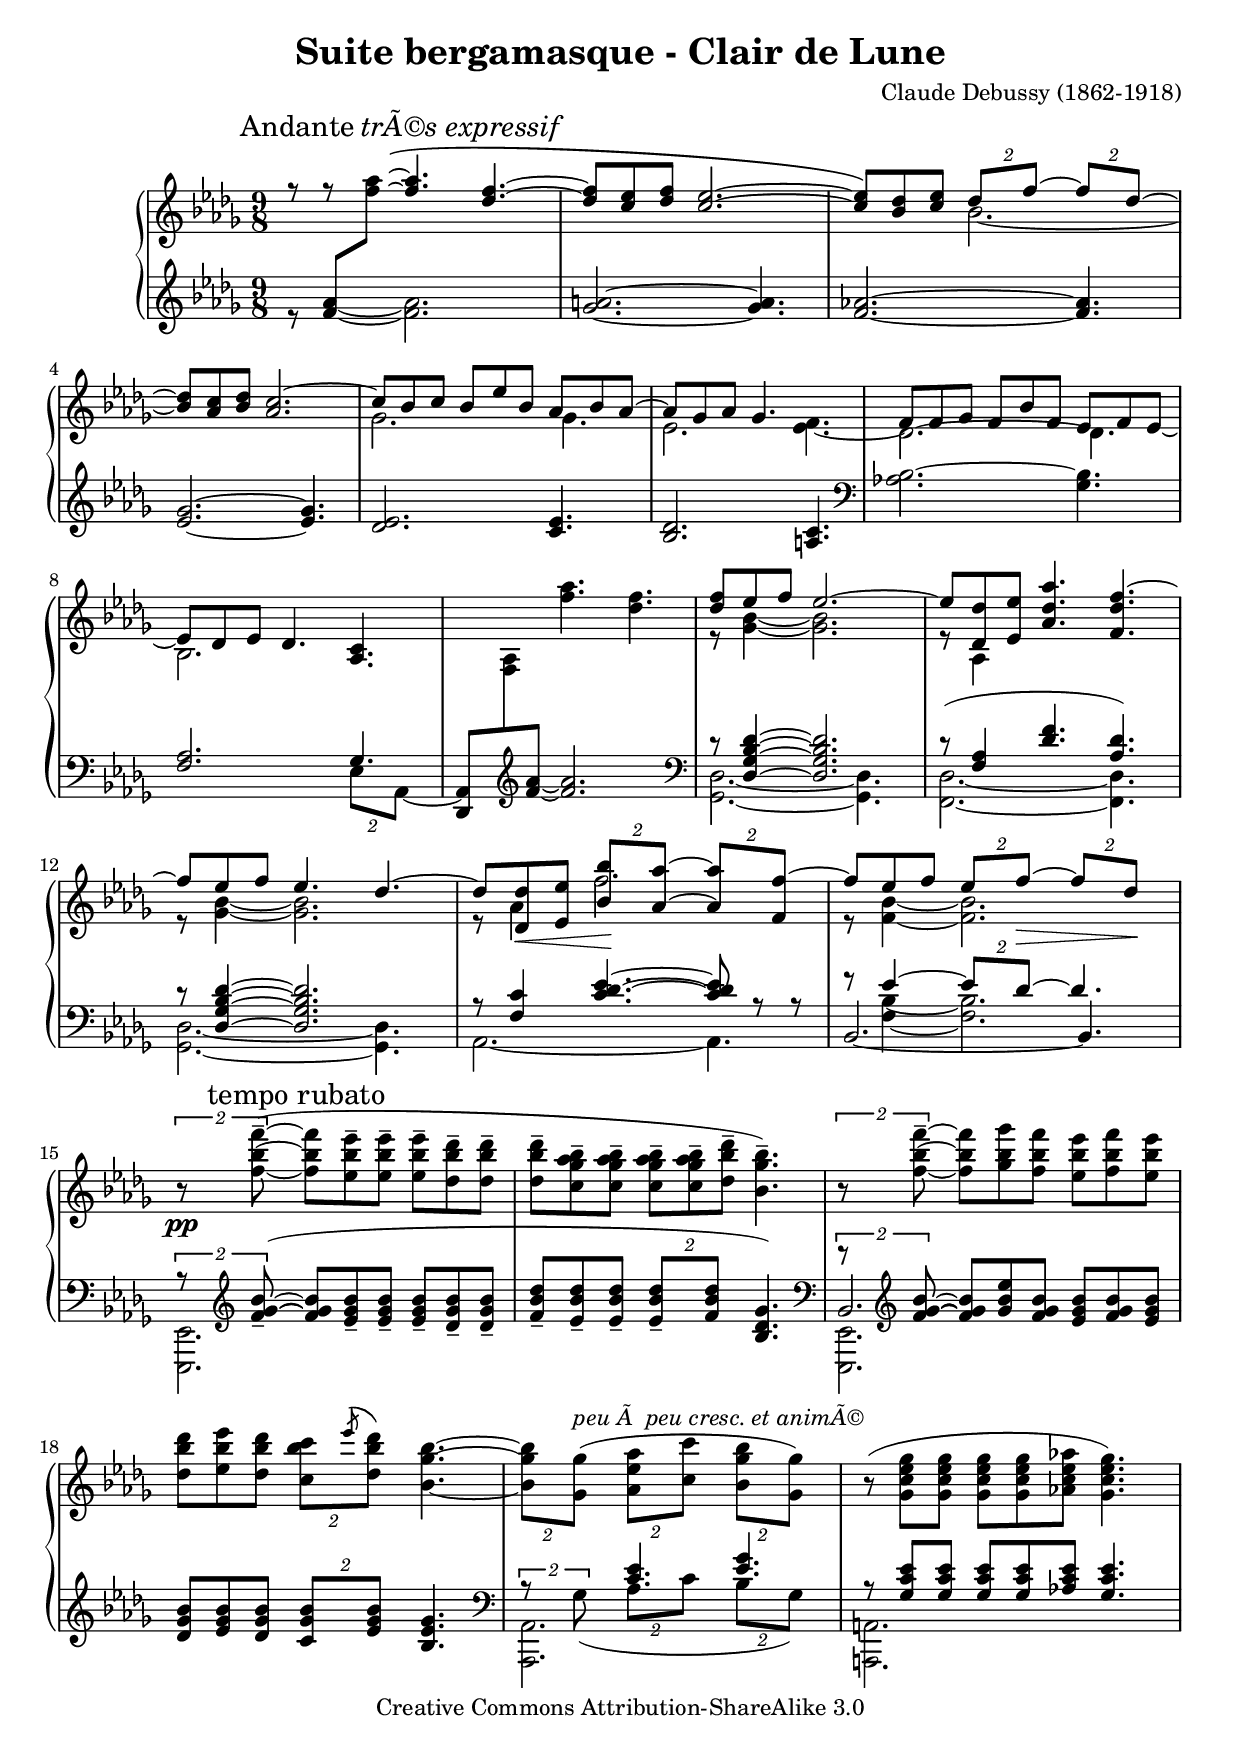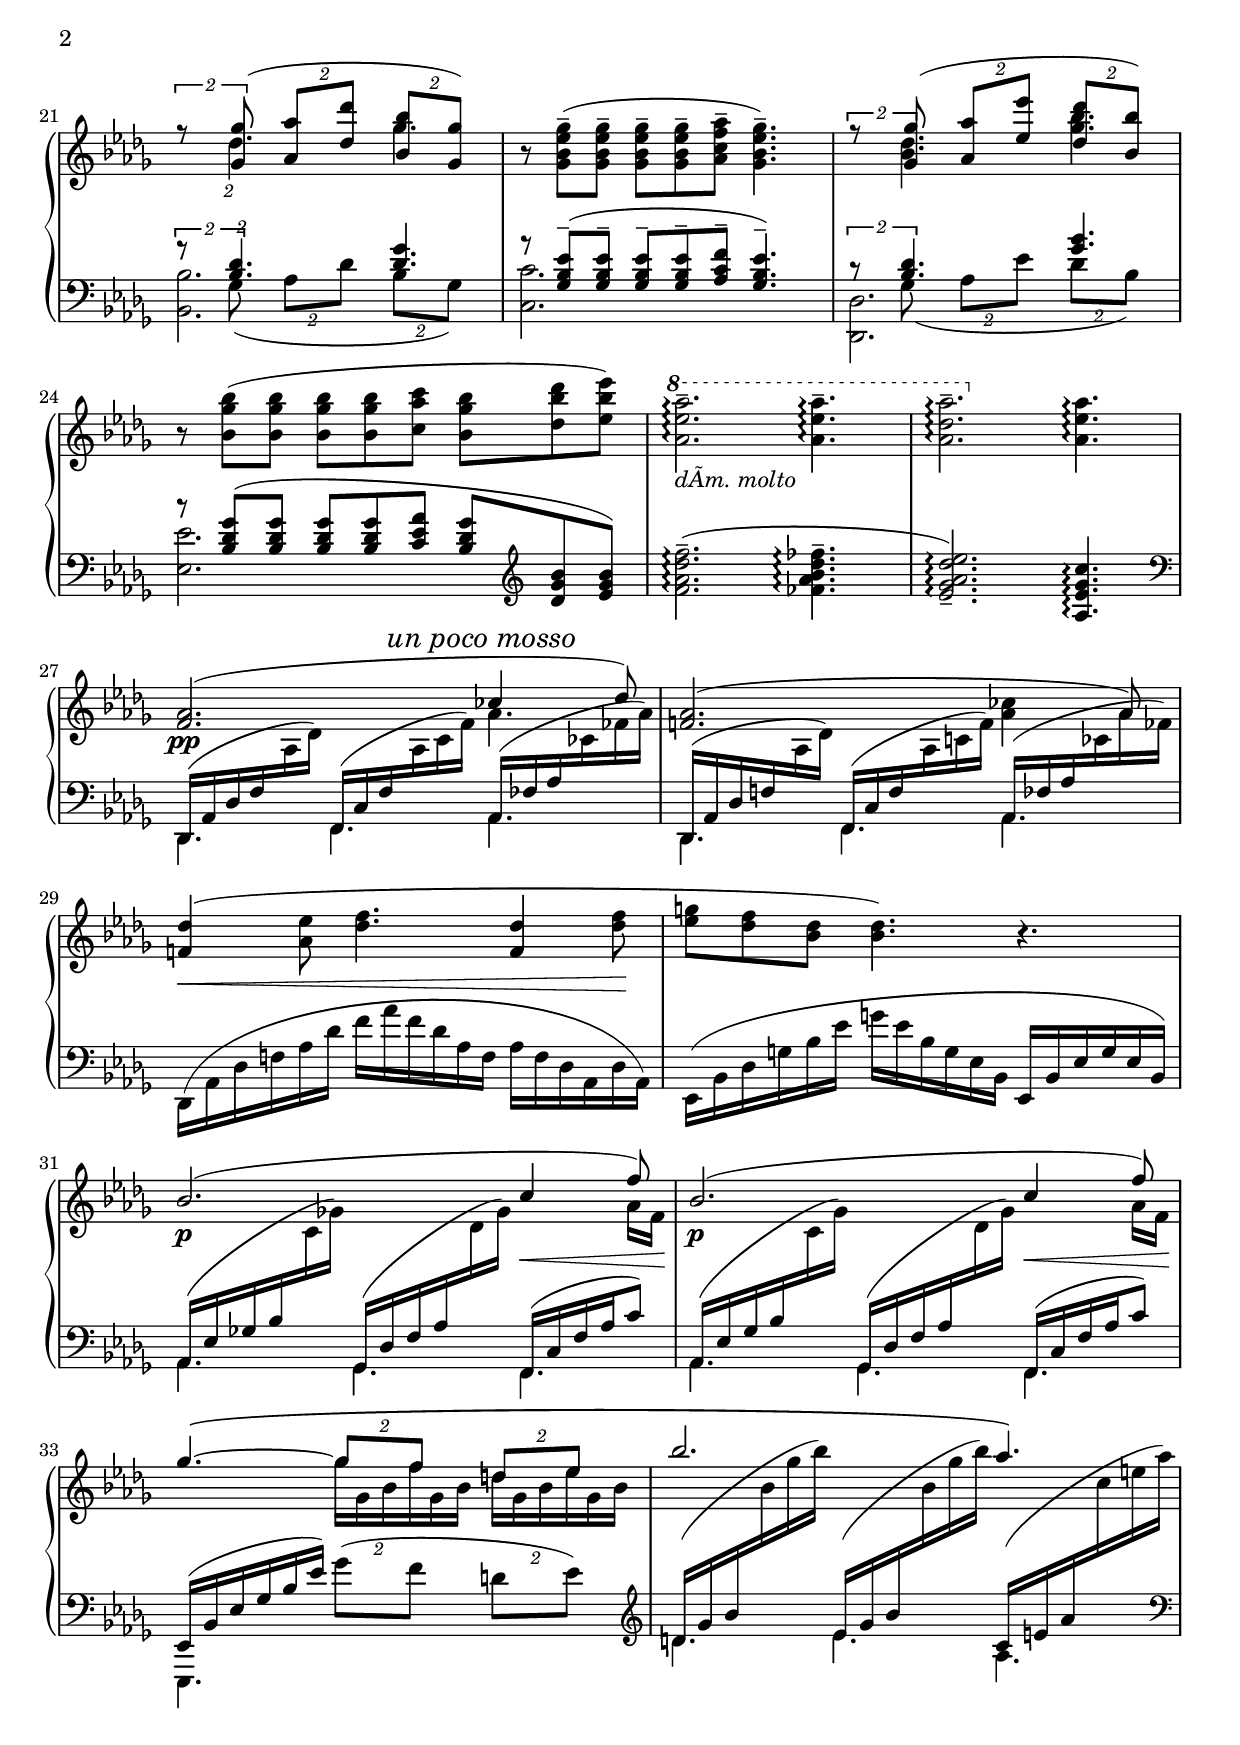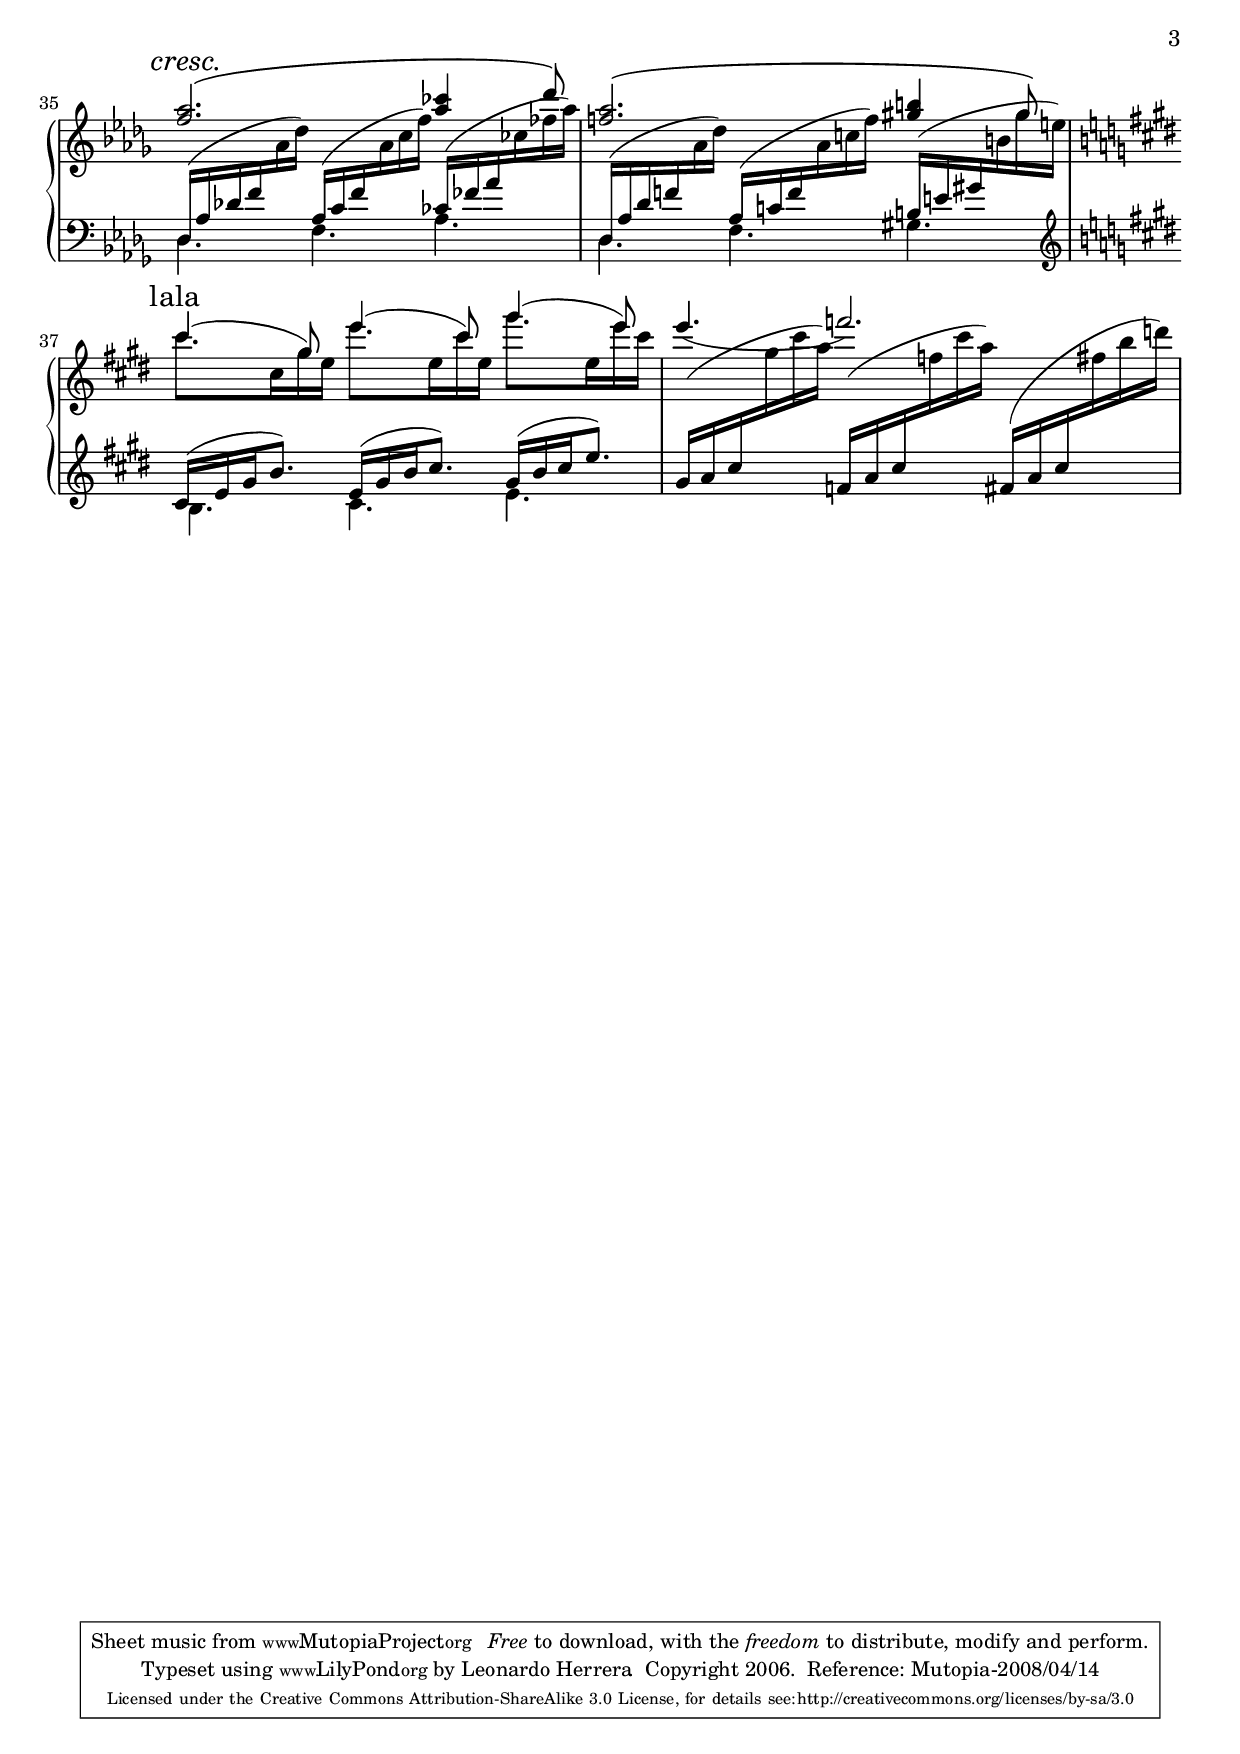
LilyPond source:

\header{
   composer          = "Claude Debussy (1862-1918)"
   title             = "Suite bergamasque - Clair de Lune"
   opus              = ""
   
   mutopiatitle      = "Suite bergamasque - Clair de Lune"
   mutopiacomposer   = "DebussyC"
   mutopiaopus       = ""
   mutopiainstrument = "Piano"
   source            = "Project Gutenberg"
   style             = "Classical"
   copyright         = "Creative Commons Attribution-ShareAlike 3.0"
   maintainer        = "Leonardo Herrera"
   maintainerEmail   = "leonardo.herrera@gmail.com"
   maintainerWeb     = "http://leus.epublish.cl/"
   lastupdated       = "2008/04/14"
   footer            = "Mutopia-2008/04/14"
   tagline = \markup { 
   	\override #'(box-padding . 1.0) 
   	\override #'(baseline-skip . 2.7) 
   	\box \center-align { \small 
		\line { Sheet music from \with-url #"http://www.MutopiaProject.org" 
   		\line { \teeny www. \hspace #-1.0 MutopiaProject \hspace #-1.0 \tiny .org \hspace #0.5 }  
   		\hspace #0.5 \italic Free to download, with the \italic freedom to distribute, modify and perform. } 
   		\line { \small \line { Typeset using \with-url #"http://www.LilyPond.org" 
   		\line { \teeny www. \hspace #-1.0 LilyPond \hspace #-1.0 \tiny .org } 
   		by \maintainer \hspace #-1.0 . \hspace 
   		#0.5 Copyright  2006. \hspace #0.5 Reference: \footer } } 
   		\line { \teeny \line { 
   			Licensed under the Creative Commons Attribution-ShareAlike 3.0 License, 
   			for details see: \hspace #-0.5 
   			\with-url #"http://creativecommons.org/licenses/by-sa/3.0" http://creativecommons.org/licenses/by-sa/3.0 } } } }
}

\version "2.10.33"

blanknotes = { \override NoteHead  #'transparent = ##t
	       \override Stem  #'transparent = ##t }
unblanknotes = { \revert NoteHead #'transparent
		 \revert Stem #'transparent }

mBreak = { \break } 

stemExtend = \once \override Stem #'length = #22
noFlag = \once \override Stem #'flag-style = #'no-flag

upper = \relative c'' {
	\clef treble
	\key des \major
	\time 9/8
	\override Staff.NoteCollision #'merge-differently-dotted = ##t
	
	\mark \markup { \upright Andante \italic "trÃ©s expressif" }
	
	<<
		{ 
			% 1
			r8 r8 \blanknotes <f aes>8\(  ~ \unblanknotes <f aes>4. <des f>4. ~
			% 2
			<des f>8[<c ees>8 <des f>8] <c ees>2. ~
			% 3
			<c ees>8 \) <bes des>8 <c ees>8 \times 3/2{des8[f] ~ } \times 3/2{f8[des] ~ }

\mBreak
			
			% 4
			<bes des>8 <aes c>8 <bes des>8 <aes c>2. ~ 
		}
		\\
		{
			% 1
			s2. s4.
			% 2
			s2. s4.
			% 3
			s4. bes2. ~ 
			% 4
			\blanknotes <bes des>8 \unblanknotes
		}
	>>
	
	% 5
	
	<<
		
		{ 
			c8 [bes8 c8] bes8[ees8 bes8] aes8[bes8 aes8] ~ 
			
			% 6
			aes8 [ges aes] ges4. s4.

			% 7
			\stemDown \slurDown des2. ~ des4. 

\mBreak
			
			% 8
			bes2.
		
		}
		\\
		{
			ges'2. ges4.
			
			% 6 
			ees2. <ees f>4. ~
			
			% 7
			\stemUp f8[f ges] f8[bes f] ees8[f ees] ~ 

			% 8
			ees8 [des ees] des4. <aes c>4. 
			
		} 
	>>

	% 9
	\blanknotes  s8 s8 s8 \unblanknotes <f'' aes>4. <des f>4. ~ 
	
	% 10
	<<
		{<des f>8 ees f ees2. ~}
		\\
		{r8 <ges, bes>4 ~ <ges bes>2. }
	>>
	
	% 11
	<<
		{ ees'8 <des des,> <ees ees,> <aes, des aes'>4. <f des' f>4. ~ }
		\\
		{r8 aes,4 }
	>>

\mBreak

	% 12
	<<
		{f''8 ees f ees4. des4. ~ }
		\\
		{r8 <ges, bes>4 ~ <ges bes>2. }
	>>
	
	% 13
	<<
		{ des'8 <des des,>8 \< <ees ees,>8 \times 3/2{<bes bes'>8 \! <aes aes'>8 ~ }  \times 3/2{ <aes aes'>8 <f f'>8 ~ } }
		\\
		{r8 aes4 f'2.}
	>>
	
	% 14
	<<
		{ f8 ees8 f8 \times 3/2{ees8 f \> ~ } \times 3/2{f des \!}  }
		\\
		{r8 <f, bes>4 ~ <f bes>2.}
	>>

\mBreak

	%15
	{ \tupletUp \times 3/2{r8\pp <f' bes f'-->8 ~ ( }  <f bes f'>8 [<ees bes' ees-->8  <ees bes' ees-->8] <ees bes' ees-->8 [<des bes' des-->8 <des bes' des-->8] }
	
	%16
	<des bes' des>8--  <c ges' aes bes>-- <c ges' aes bes>-- <c ges' aes bes>-- <c ges' aes bes>-- <des bes' des>8-- <bes ges' bes>4.-- )
	
	% 17
	\tupletUp \times 3/2 { r8 <f' bes f'>-- ~ } <f bes f'> <ges bes ges'> <f bes f'> <ees bes' ees> <f bes f'> <ees bes' ees>

\mBreak


	% 18
	<des bes' des>8 <ees bes' ees> <des bes' des> 
	
	\tupletDown \times 3/2 { <c bes' c> [ \acciaccatura { \slurUp ees'8 \slurNeutral } <des, bes' des> ] } <bes ges' bes>4. ~
	
	% 19
	\times 3/2 {<bes ges' bes>8 <ges ges'> ^\markup { \italic "peu Ã  peu cresc. et animÃ©" } (  } 
	\times 3/2 {<aes ees' aes> <c c'>}
	\times 3/2 {<bes ges' bes> <ges ges'> )}
	
	% 20
	r8 ( <ges c ees ges> <ges c ees ges> 
	<ges c ees ges> <ges c ees ges> <aes c ees aes> <ges c ees ges>4. )

\mBreak


	% 21
	<<
		{ \times 3/2 {r8 <ges ges'> ( } \times 3/2{<aes aes'> <des des'>} \times 3/2{<bes bes'> <ges ges'> )} }
		\\
		{ \times 3/2 {s8 des'4.} ges }
	>>
	
	% 22
	r8 <ges, bes ees ges>-- (<ges bes ees ges>-- <ges bes ees ges>-- <ges bes ees ges>-- <aes c f aes>-- <ges bes ees ges>4.-- )
	
	% 23
	<<
		{
			\stemDown
			\tupletUp
			\times 3/2{ r8 <bes des>4. } 
			<ges' bes>4.
		}
		\\
		{
			\stemUp 
			\slurUp 
			\tupletUp
			s8 s16 <ges, ges'>8 ( s16
			\times 3/2{ <aes aes'>8 <ees' ees'> } 
			\times 3/2{ <des des'> <bes bes'> ) }
		}
	>>

\mBreak


	% 24
	r8 <bes ges' bes> ( <bes ges' bes> 
	<bes ges' bes> <bes ges' bes> <c aes' c>
	<bes ges' bes> <des bes' des> <ees bes' ees> )
	
	% 25
	#(set-octavation 1)
       \set Staff.ottavation = #"8"
	<aes ees' aes>2.\arpeggio-- _\markup { \italic "dÃ­m. molto" } <aes ees' aes>4.\arpeggio--
	
	% 26
	<aes des aes'>2.\arpeggio-- 
	#(set-octavation 0)
	<aes, ees' aes>4.\arpeggio
	
\mBreak

	% 27
	<<
		{ <f aes>2.\pp ( ces'4 des8 ) }
		\\
		{ s2.\mark \markup { \italic "un poco mosso" }  aes4. }
	>>
	
	% 28
	 <f aes>2. ( <aes ces>4 aes8 )

\mBreak

	% 29
	<f des'>4 \< ( <aes ees'>8 <des f>4. <des f,>4 <des f>8 \!
	
	% 30
	<ees g>8 <des f> <des bes> <des bes>4. ) r4.
	
\mBreak

	% 31
	<<
		{ bes2.\p ( c4 f8 ) }
		\\
		{ s2. s4 \< aes,16 f \! }
	>>

	% 32
	<<
		{ bes2.\p ( c4 f8 ) }
		\\
		{ s2. s4 \< aes,16 f \! }
	>>

	% 33
	<<
		{
			ges'4. ~ \( \times 3/2 {ges8 f} \times 3/2{d ees} 
			
			% 34
			
			bes'2. aes4. \)
		}
		\\
		{
			s4. 
			ges16 ges, bes f' ges, bes
			
			d ges, bes ees ges, bes
		}
	>>

\mBreak

	% 35
	\stemUp \phrasingSlurUp
	\mark \markup{ \italic "cresc." } <f' aes>2. \(   <aes ces>4 \stemUp des8 \)
	
	% 36
	<f, aes>2. \( <gis b>4 gis8 \)
	
	\key e \major

\mBreak
	% 37
	<<
		{		
		\stemUp \slurUp
		cis4 ( gis8 ) 
		e'4 ( cis 8 ) 
		gis'4 ( e8 )
		}
		\\
		{
		cis8. [ cis,16 gis' e ]
		e'8. [ e,16 cis' e, ]
		gis'8. [ e,16 e' cis ]
		}
	>>
	
	% 38
	\stemUp
	e4. ( f2. )
}

lower = \relative c' {
	\key des \major
	\time 9/8
	\override Staff.NoteCollision #'merge-differently-dotted = ##t

	% 1
	<<
		{ s8  <f aes>8 \change Staff = upper \relative c''{ \stemDown <f aes>8 } }
		\\
		% trick to make legatto...
		{ r8 \blanknotes <f aes>4 ~ \unblanknotes <f aes>2. }
	>>
	
	% 2
	<ges a>2. ~ <ges a>4.
	
	% 3
	<f aes>2. ~ <f aes>4.
	
	% 4
	<ees ges>2. ~ <ees ges>4.
	
	% 5
	<des ees>2. <c ees>4.
	
	% 6
	<bes des>2. <a c>4.
	\clef bass 
	
	% 7
	<aes bes>2. ~ <ges bes>4.
	
	% 8
	<<
		{
			<f aes>2. ges4.
			
			% 9
			s2. s4.
		}
		\\
		{ 
			s2. \times 3/2 { ees8[aes,] ~ } |
			
			% 9
			\stemUp <aes des,>8 
			\change Staff=upper \stemDown <aes' f>8 
			\change Staff = lower \clef treble \stemUp <f' aes> ~ <f aes>2. 
			\clef bass
		}
	>>

	
	% 10
	<<
		{ r8 <des, ges bes des>4 ~ <des ges bes des>2. }
		\\
		{ <ges, des'>2. ~ <ges des'>4. }
	>>
	
	% 11
	<<
		{r8 (<f' aes>4 <des' f>4. <aes des>4.) }
		\\
		{<des, f,>2. ~ <des f,>4.}
	>>
	
	% 12
	<<
		{ r8 <des ges bes des>4 ~ <des ges bes des>2.}
		\\
		{<ges, des'>2. ~ <ges des'>4.}
	>>
	
	% 13
	<<
		{ r8 <f' c'>4 <c' des ees>4. ~ <c des ees>8 r8 r8 }
		\\
		{aes,2. ~ aes4.}
	>>
	
	% 14
	
	<<
		{r8 ees''4 ~ \times 3/2{ees8 des ~ } des4.}
		\\
		{s8 <f, bes>4 ~ <f bes>2.}
		\\
		{\tieDown bes,2. ~ bes4.}
	>>
	
	% 15
	<<
		{
			\times 3/2{r8 \clef treble 
			<f'' ges bes>8_- ~ ( } \mark "tempo rubato" 
			
			<f ges bes>8 [
			<ees ges bes>8_- 
			<ees ges bes>8_-] 
			
			<ees ges bes>8_- [
			<des ges bes>_- 
			<des ges bes>_-] 
			
			% 16
			<f bes des>8_- 
			<ees bes' des>_- 
			<ees bes' des>_- \times 3/2{<ees bes' des>8_- <f bes des>} 
			<bes, des ges>4. ) \clef bass
		}
		\\
		{
			<ees,, ees,>2.
			
			% 16
			
			s2. s4.
		}
	>>
	
	% 17
	<<
		{\times 3/2{r8 \clef treble <f'' ges bes>8 ~} <f ges bes> <ges bes ees> <f ges bes> <ees ges bes> <f ges bes> <ees ges bes> }
		\\
		{<ees,, ees,>2. s4.}
		\\
		{bes'2. s4.}
	>>
	
	% 18
	\relative c' {<des ges bes>8 <ees ges bes> <des ges bes> \times 3/2 {<c ges' bes> <ees ges bes>} <bes ees ges>4. } \clef bass
	
	% 19
	<<
		{
			\stemDown
			\slurDown
			\tupletUp
			\times 3/2 {r8 ges' ( } 
			\tupletDown
			\times 3/2 {aes c}
			\times 3/2 {bes ges )}
		}
		\\
		{
			\stemUp s4. <c ees>4. <ees ges>4.
		}
		\\
		{
			\stemDown <aes,, aes,>2.
		}
	>>
	
	% 20
	<<
		{ 
			r8 <ges' c ees>8 <ges c ees>
			<ges c ees> <ges c ees> <aes c ees> <ges c ees>4.
		}
		\\
		{
			<a, a,>2. s4.
		}
	>>
	
	% 21
	<<
		{
			\times 3/2{s8 <bes' des>4.} s4.
		}
		\\
		{
			<bes bes,>2. \stemUp <des ges>4.
		}
		\\
		{
			\tupletUp \stemDown \slurDown \times 3/2 {r8 ges, ( } \tupletDown \times 3/2{aes des} \times 3/2{bes ges ) }
		}
	>>
	
	% 22
	<<
		{r8 <ges bes ees>-- (<ges bes ees>-- <ges bes ees>-- <ges bes ees>-- <aes c f>-- <ges bes ees>4.--) }
		\\
		{<c c,>2. s4.}
	>>

	% 23
	<<
		
		{
			\stemUp
			\tupletUp
			\times 3/2{ r8 <bes des>4. } 
			<ges' bes>4.
		}
		\\
		{
			\stemDown \slurDown \tupletDown 
			s8 s16 ges,8 ( s16
			\times 3/2{ aes8 ees' } 
			\times 3/2{ des bes ) }
		}
		\\
		{\stemDown <des, des,>2. s4}
	>>
	
	% 24
	<<
		{
			r8 <bes' des ges> ( <bes des ges> 
			<bes des ges> <bes des ges> <c ees aes>
			<bes des ges> \clef treble <des ges bes> <ees ges bes> )
		}
		\\
		{
			<ees ees,>2.
		}
	>>

	% 25
	<f aes des f>2.\arpeggio-- ( <fes aes bes des fes>4.\arpeggio--
	
	% 26
	<ees ges aes des ees>2.\arpeggio-- ) <aes, ees' ges c>4.\arpeggio \clef bass

	% 27
	<<
		{
			\stemUp
			des,,16 ( aes' des f \change Staff = upper \stemDown \relative c' { aes des ) } 
			\stemUp \change Staff = lower
			f, ( c' f  \change Staff = upper \stemDown \relative c' { aes c f ) }
			\stemUp \change Staff = lower
			aes, ( fes' aes  \change Staff = upper \stemDown \relative c' { ces fes aes ) }

			
		}
		\\
		{
			\stemDown des,,4. f aes
		}
	>>
	
	% 28
	<<
		{
			\stemUp \change Staff = lower
			des,16 ( aes' des f \change Staff = upper \stemDown \relative c' { aes des ) } 
			\stemUp \change Staff = lower
			f, ( c' f  \change Staff = upper \stemDown \relative c' { aes c f ) }
			\stemUp \change Staff = lower
			aes, ( fes' aes  \change Staff = upper \stemDown 
				\relative c' { ces aes' fes ) }
		}
		\\
		{
			des,,4. f aes
		}
	
	>>
	
	
	% 29
	des,16 ( aes' des f aes des 
	f aes f des aes f
	aes f des aes des aes )
	
	% 30
	ees16 ( bes' des g bes ees
	g ees bes g ees bes 
	ees, bes' ees g ees bes )

	% 31
	<<
		{
			\stemUp
			aes16 ( ees' ges bes \change Staff = upper \stemDown \relative c' { c ges' ) } 
			\stemUp \change Staff = lower
			ges, ( des' f  aes \change Staff = upper \stemDown \relative c' { des ges ) }
			\stemUp \change Staff = lower
			f, ( c' f aes c8 )
		}
		\\
		{
			\stemDown aes,4. ges f
		}
	>>

	% 32
	<<
		{
			\stemUp
			aes16 ( ees' ges bes \change Staff = upper \stemDown \relative c' { c ges' ) } 
			\stemUp \change Staff = lower
			ges, ( des' f  aes \change Staff = upper \stemDown \relative c' { des ges ) }
			\stemUp \change Staff = lower
			f, ( c' f aes c8 )
		}
		\\
		{
			\stemDown aes,4. ges f
		}
	>>
	
	% 33
	
	<<
		{
			ees16 ( bes' ees ges bes ees )
			\stemDown \times 3/2{ ges8 ( f } \times 3/2{d ees ) } 
			\clef treble
			
		}
		\\
		{
			ees,,,4. s2.
		}
	
	>>
	
	% 34
	<<
		{
			% 34
			\stemUp
			d'''16 ( ges bes 
			\change Staff = upper \stemDown 
			bes ges' bes )
			
			\change Staff = lower \stemUp
			ees,, ( ges bes
			\change Staff = upper \stemDown
			bes ges' bes )
			
			\change Staff = lower \stemUp
			c,, ( e aes
			\change Staff = upper \stemDown
			c e aes )
			
			\change Staff = lower \clef bass
		
		}
		\\
		{
			% 34
			d,,4. ees aes,
		}
	>>
	
	
	
	
	
	
	% 35
	<<
		{
			\change Staff = lower \stemUp
			des,16 ( aes' des f
			\change Staff = upper \stemDown
			aes des )

			\change Staff = lower \stemUp
			aes, ( c f
			\change Staff = upper \stemDown
			aes c f )

			\change Staff = lower \stemUp
			ces, (fes aes
			\change Staff = upper \stemDown
			ces fes aes)
		}
		\\
		{
			\stemDown
			des,,,4. f aes
		}
	>>

	% 36
	<<
		{
			\change Staff = lower \stemUp
			des,16 ( aes' des f
			\change Staff = upper \stemDown
			aes des )

			\change Staff = lower \stemUp
			aes, ( c f
			\change Staff = upper \stemDown
			aes c f )

			\change Staff = lower \stemUp
			b,, (e gis
			\change Staff = upper \stemDown
			b gis' e)
		}
		\\
		{
			\stemDown
			des,,4. f gis
			
			\clef treble
			\key e \major
		}
	>>
	
	% 37
	<<
	\mark "lala" 
		{
			cis16 [ ( e gis b8. )] 
			e,16 ( gis b cis8. )
			gis16 ( b cis e8. )
		}
		\\
		{
			b,4. cis e
		}
	
	>>

	% 38
	<<		
		{
			
			\change Staff = lower \stemUp
			gis16 (a cis
			\change Staff = upper \stemDown
			gis' cis a )
			
			\change Staff = lower \stemUp
			f, (a cis
			\change Staff = upper \stemDown
			f cis' a)
			
			\change Staff = lower \stemUp
			fis, ( a cis
			\change Staff = upper \stemDown
			fis b d)
		}
		>>

}

\score {
	\new PianoStaff <<
		\context Staff = "upper" {
			% \set PianoStaff.instrumentName = "Piano  "
			#(set-accidental-style 'piano)
			
			\upper
		}
		\context Staff = "lower" {
			#(set-accidental-style 'piano)
			\lower
		}
	>>
	\layout { }
	\midi { }
}
